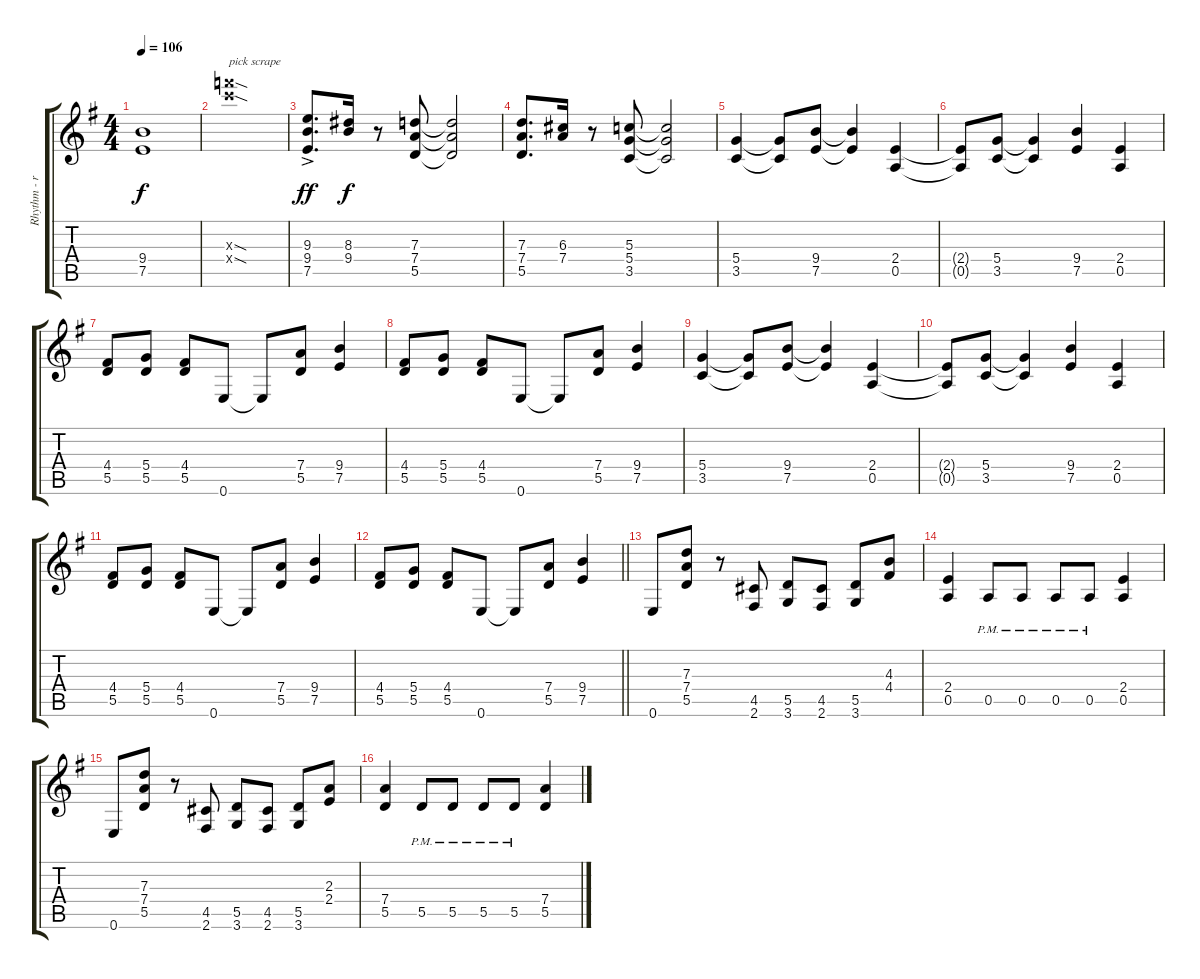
\track ("Rhythm - right" "Rhythm - r") {instrument distortionguitar}
\staff {score tabs}
\tuning (E4 B3 G3 D3 A2 E2) {hide}
\ts (4 4)
\tempo 106
\clef g2
\ks g
(9.4 7.5).1{dy f} |
(22.3{sod x} 22.4{sod x}).1{txt "pick scrape"} |
(9.3{ac} 9.4{ac} 7.5{ac}).8{d dy ff} (8.3 9.4).16{dy f} r.8 (7.3 7.4 5.5).8 (7.3{t} 7.4{t} 5.5{t}).2 |
(7.3 7.4 5.5).8{d} (6.3 7.4).16 r.8 (5.3 5.4 3.5).8 (5.3{t} 5.4{t} 3.5{t}).2 |
(5.4 3.5).4 (5.4{t} 3.5{t}).8 (9.4 7.5).8 (9.4{t} 7.5{t}).4 (2.4 0.5).4 |
(2.4{t} 0.5{t}).8 (5.4 3.5).8 (5.4{t} 3.5{t}).4 (9.4 7.5).4 (2.4 0.5).4 |
(4.4 5.5).8 (5.4 5.5).8 (4.4 5.5).8 0.6.8 0.6{t}.8 (7.4 5.5).8 (9.4 7.5).4 |
(4.4 5.5).8 (5.4 5.5).8 (4.4 5.5).8 0.6.8 0.6{t}.8 (7.4 5.5).8 (9.4 7.5).4 |
(5.4 3.5).4 (5.4{t} 3.5{t}).8 (9.4 7.5).8 (9.4{t} 7.5{t}).4 (2.4 0.5).4 |
(2.4{t} 0.5{t}).8 (5.4 3.5).8 (5.4{t} 3.5{t}).4 (9.4 7.5).4 (2.4 0.5).4 |
(4.4 5.5).8 (5.4 5.5).8 (4.4 5.5).8 0.6.8 0.6{t}.8 (7.4 5.5).8 (9.4 7.5).4 |
\barLineRight lightlight
(4.4 5.5).8 (5.4 5.5).8 (4.4 5.5).8 0.6.8 0.6{t}.8 (7.4 5.5).8 (9.4 7.5).4 |
0.6.8 (7.3 7.4 5.5).8 r.8 (4.5 2.6).8 (5.5 3.6).8 (4.5 2.6).8 (5.5 3.6).8 (4.3 4.4).8 |
(2.4 0.5).4 0.5{pm}.8 0.5{pm}.8 0.5{pm}.8 0.5{pm}.8 (2.4 0.5).4 |
0.6.8 (7.3 7.4 5.5).8 r.8 (4.5 2.6).8 (5.5 3.6).8 (4.5 2.6).8 (5.5 3.6).8 (2.3 2.4).8 |
(7.4 5.5).4 5.5{pm}.8 5.5{pm}.8 5.5{pm}.8 5.5{pm}.8 (7.4 5.5).4
